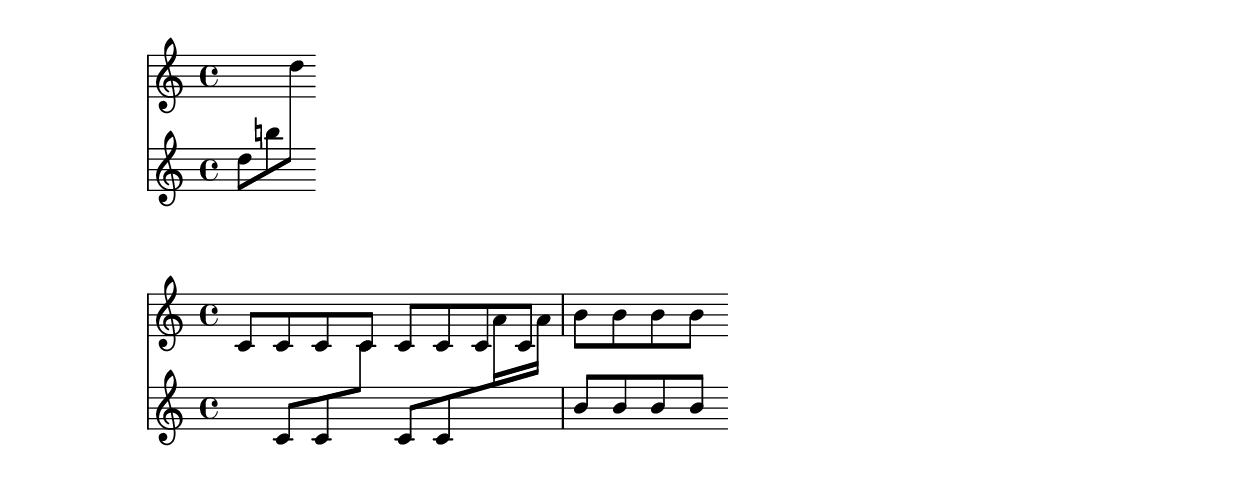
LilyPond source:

\header {
  texidoc = "cross staff beams work with collisions."
}

\version "2.16.0"

<<
 \new Staff = "PianoRH" s4.
 \new Staff = "PianoLH" {
   d''8 [b''! \change Staff = "PianoRH"  d'' ]
 }
>>

<<
  \new Staff = up \relative c' {
    c8 c c c
    c c c c
    b' b b b
  }
  \new Staff = down \relative c' {
    s8 c c \change Staff = up c
    \change Staff = down c [ c s16 \change Staff = up a'16 s16 a16 ]
    \stemUp
    \change Staff = down b8 b b b \change Staff = up
  }
>>
